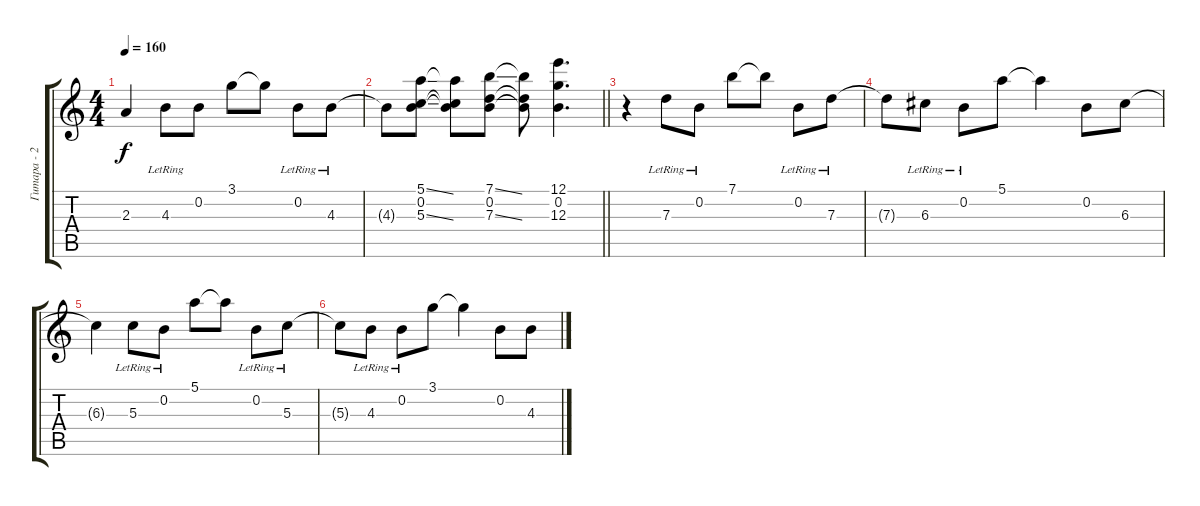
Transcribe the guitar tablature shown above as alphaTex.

\track ("Гитара - 2" "Гитара - 2") {instrument acousticguitarnylon}
\staff {score tabs}
\tuning (E4 B3 G3 D3 A2 E2) {hide}
\ts (4 4)
\tempo 160
\clef g2
\ks c
2.3{t}.4{dy f} 4.3{lr}.8 0.2.8 3.1.8 3.1{t}.8 0.2{lr}.8 4.3{lr}.8 |
\barLineRight lightlight
4.3{t}.8 (5.1{ss} 0.2 5.3{ss}).8 (5.1{t} 0.2{t} 5.3{t}).8 (7.1{ss} 0.2 7.3{ss}).8 (7.1{t} 0.2{t} 7.3{t}).8 (12.1 0.2 12.3).4{d} |
r.4 7.3{lr}.8 0.2{lr}.8 7.1.8 7.1{t}.8 0.2{lr}.8 7.3{lr}.8 |
7.3{t}.8 6.3{lr}.8 0.2{lr}.8 5.1.8 5.1{t}.4 0.2.8 6.3.8 |
6.3{t}.4 5.3{lr}.8 0.2{lr}.8 5.1.8 5.1{t}.8 0.2{lr}.8 5.3{lr}.8 |
5.3{t}.8 4.3{lr}.8 0.2{lr}.8 3.1.8 3.1{t}.4 0.2.8 4.3.8
